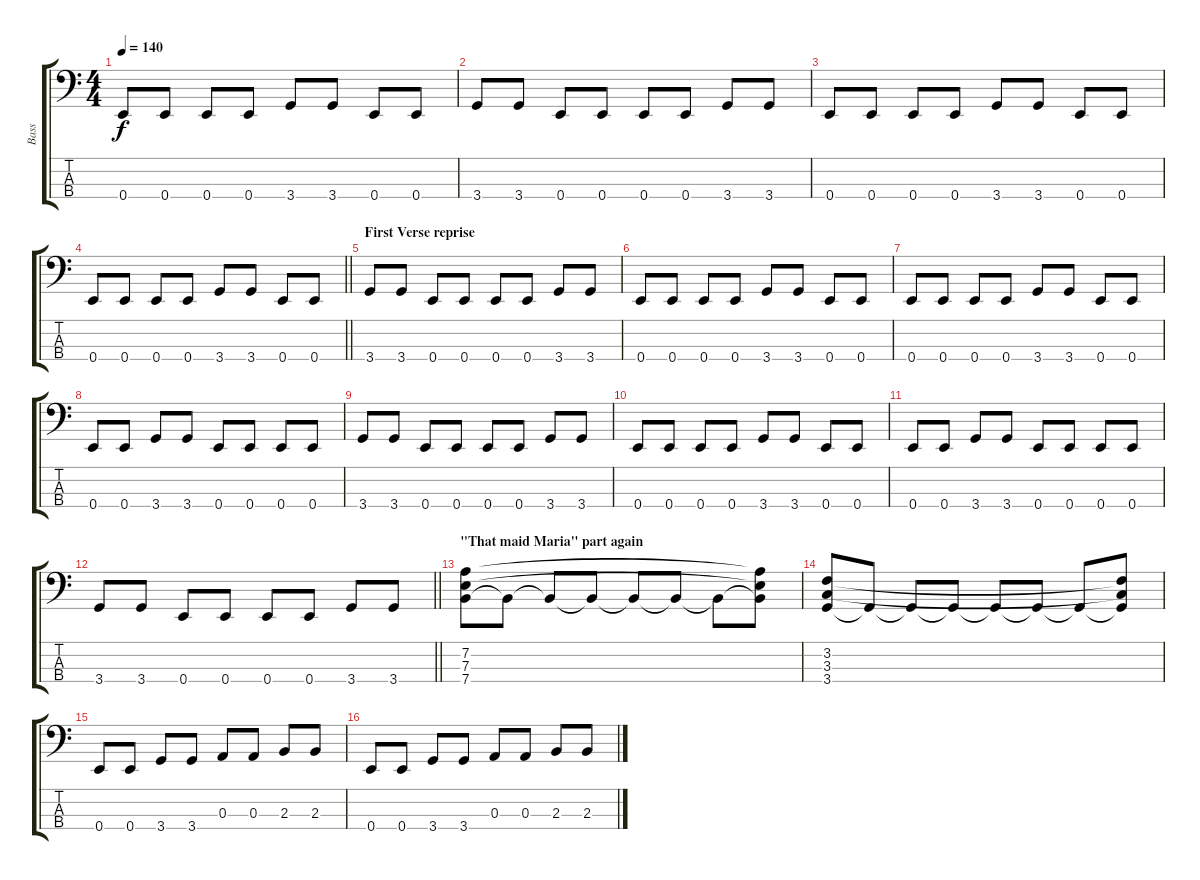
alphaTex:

\track ("Bass" "Bass") {instrument electricbasspick}
\staff {score tabs}
\tuning (G2 D2 A1 E1) {hide}
\ts (4 4)
\tempo 140
\clef f4
\ks c
0.4.8{dy f} 0.4.8 0.4.8 0.4.8 3.4.8 3.4.8 0.4.8 0.4.8 |
3.4.8 3.4.8 0.4.8 0.4.8 0.4.8 0.4.8 3.4.8 3.4.8 |
0.4.8 0.4.8 0.4.8 0.4.8 3.4.8 3.4.8 0.4.8 0.4.8 |
\barLineRight lightlight
0.4.8 0.4.8 0.4.8 0.4.8 3.4.8 3.4.8 0.4.8 0.4.8 |
\section ("" "First Verse reprise")
3.4.8 3.4.8 0.4.8 0.4.8 0.4.8 0.4.8 3.4.8 3.4.8 |
0.4.8 0.4.8 0.4.8 0.4.8 3.4.8 3.4.8 0.4.8 0.4.8 |
0.4.8 0.4.8 0.4.8 0.4.8 3.4.8 3.4.8 0.4.8 0.4.8 |
0.4.8 0.4.8 3.4.8 3.4.8 0.4.8 0.4.8 0.4.8 0.4.8 |
3.4.8 3.4.8 0.4.8 0.4.8 0.4.8 0.4.8 3.4.8 3.4.8 |
0.4.8 0.4.8 0.4.8 0.4.8 3.4.8 3.4.8 0.4.8 0.4.8 |
0.4.8 0.4.8 3.4.8 3.4.8 0.4.8 0.4.8 0.4.8 0.4.8 |
\barLineRight lightlight
3.4.8 3.4.8 0.4.8 0.4.8 0.4.8 0.4.8 3.4.8 3.4.8 |
\section ("" "\"That maid Maria\" part again")
(7.2 7.3 7.4).8 7.4{t}.8 7.4{t}.8 7.4{t}.8 7.4{t}.8 7.4{t}.8 7.4{t}.8 (7.2{t} 7.3{t} 7.4{t}).8 |
(3.2 3.3 3.4).8 3.4{t}.8 3.4{t}.8 3.4{t}.8 3.4{t}.8 3.4{t}.8 3.4{t}.8 (3.2{t} 3.3{t} 3.4{t}).8 |
0.4.8 0.4.8 3.4.8 3.4.8 0.3.8 0.3.8 2.3.8 2.3.8 |
0.4.8 0.4.8 3.4.8 3.4.8 0.3.8 0.3.8 2.3.8 2.3.8
